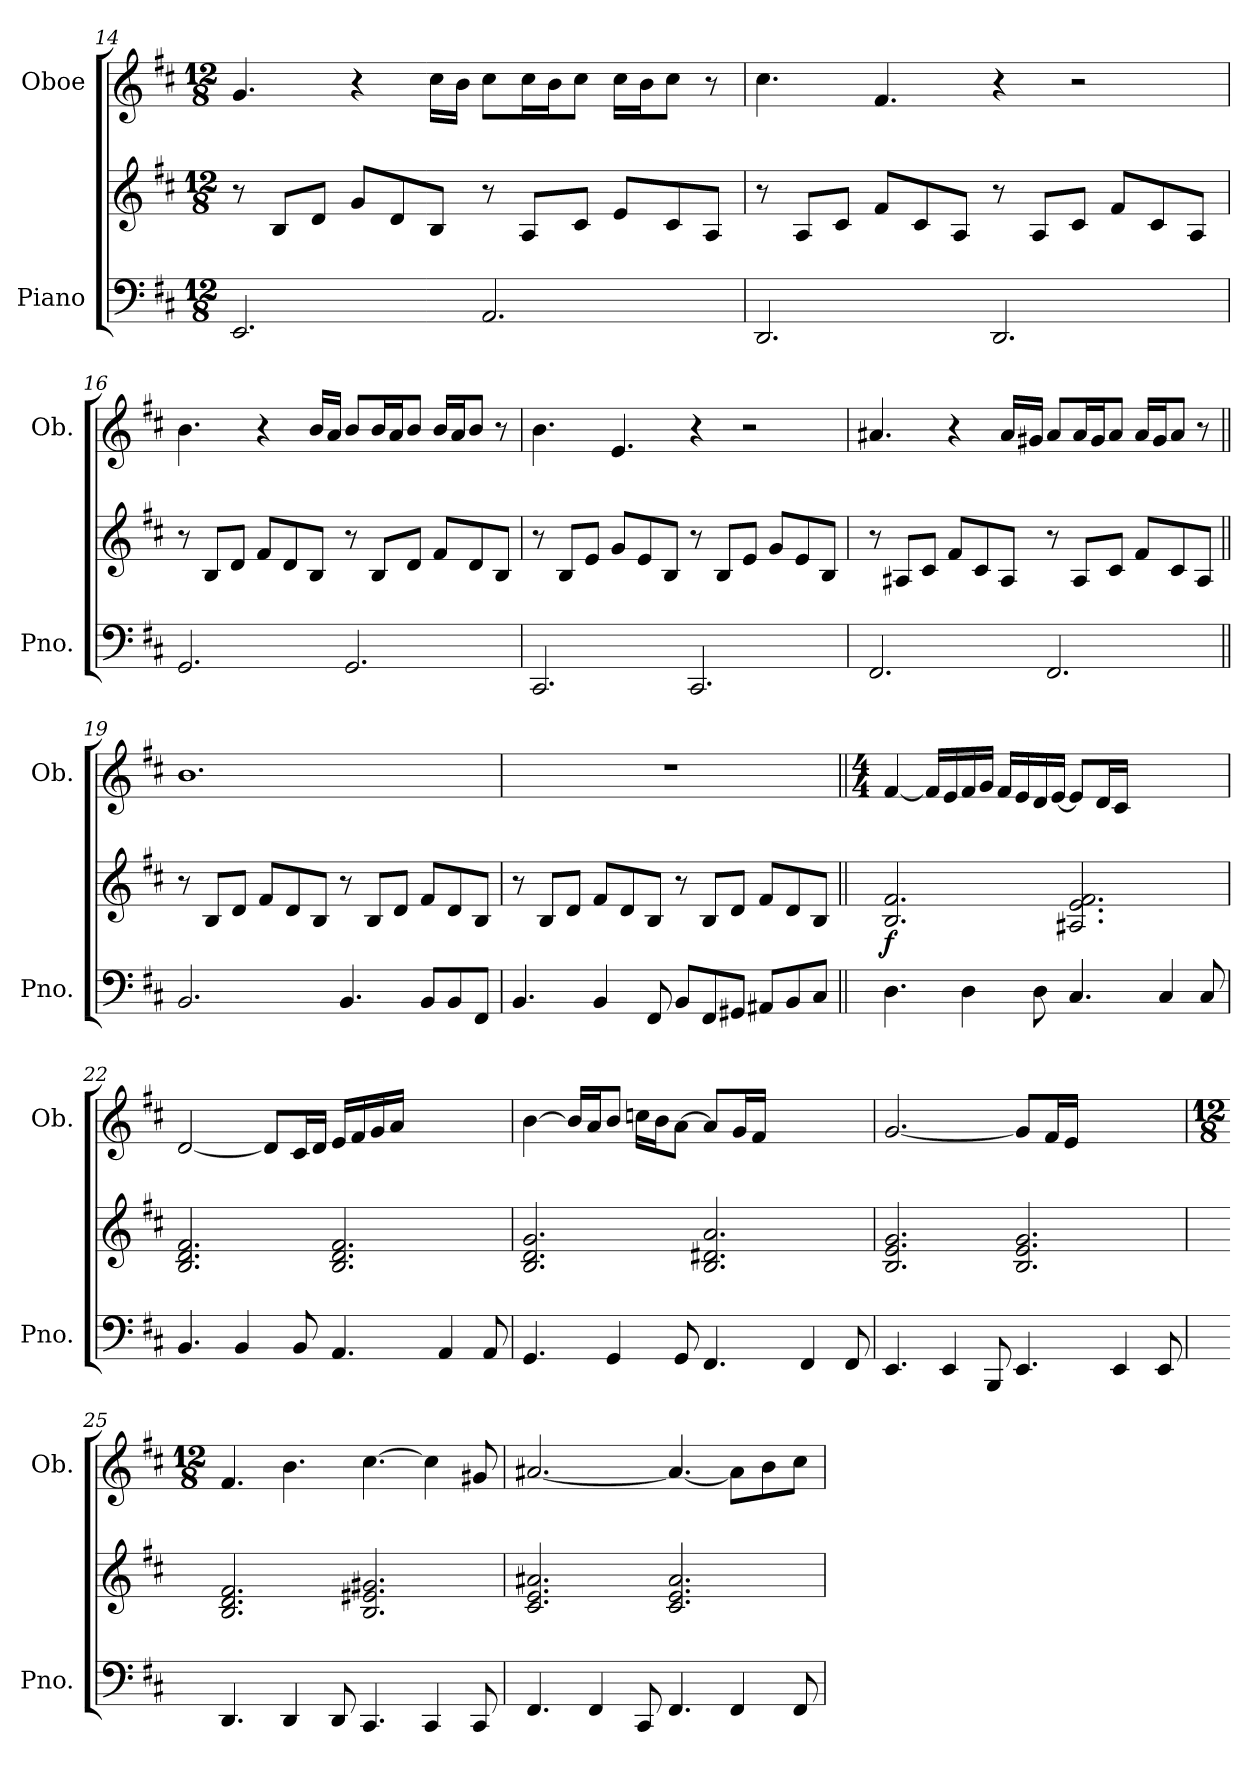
**kern	**kern	**dynam	**kern
*part2	*part2	*part2	*part1
*staff3	*staff2	*staff2/3	*staff1
*I"Piano	*	*	*I"Oboe
*I'Pno.	*	*	*I'Ob.
!!LO:PB:g=z
*clefF4	*clefG2	*	*clefG2
*k[f#c#]	*k[f#c#]	*	*k[f#c#]
*M12/8	*M12/8	*	*M12/8
=14	=14	=14	=14
2.EE/	8r	.	4.g/
.	8B/L	.	.
.	8d/J	.	.
.	8g/L	.	4r
.	8d/	.	.
.	8B/J	.	16cc#\LL
.	.	.	16b\JJ
2.AA/	8r	.	8cc#\L
.	8A/L	.	16cc#\L
.	.	.	16b\J
.	8c#/J	.	8cc#\J
.	8e/L	.	16cc#\LL
.	.	.	16b\J
.	8c#/	.	8cc#\J
.	8A/J	.	8r
=15	=15	=15	=15
2.DD/	8r	.	4.cc#\
.	8A/L	.	.
.	8c#/J	.	.
.	8f#/L	.	4.f#/
.	8c#/	.	.
.	8A/J	.	.
2.DD/	8r	.	4r
.	8A/L	.	.
.	8c#/J	.	2r
.	8f#/L	.	.
.	8c#/	.	.
.	8A/J	.	.
=16	=16	=16	=16
2.GG/	8r	.	4.b\
.	8B/L	.	.
.	8d/J	.	.
.	8f#/L	.	4r
.	8d/	.	.
.	8B/J	.	16b/LL
.	.	.	16a/JJ
2.GG/	8r	.	8b/L
.	8B/L	.	16b/L
.	.	.	16a/J
.	8d/J	.	8b/J
.	8f#/L	.	16b/LL
.	.	.	16a/J
.	8d/	.	8b/J
.	8B/J	.	8r
!!LO:LB:g=z
=17	=17	=17	=17
2.CC#/	8r	.	4.b\
.	8B/L	.	.
.	8e/J	.	.
.	8g/L	.	4.e/
.	8e/	.	.
.	8B/J	.	.
2.CC#/	8r	.	4r
.	8B/L	.	.
.	8e/J	.	2r
.	8g/L	.	.
.	8e/	.	.
.	8B/J	.	.
=18	=18	=18	=18
2.FF#/	8r	.	4.a#X/
.	8A#X/L	.	.
.	8c#/J	.	.
.	8f#/L	.	4r
.	8c#/	.	.
.	8A#/J	.	16a#/LL
.	.	.	16g#X/JJ
2.FF#/	8r	.	8a#/L
.	8A#/L	.	16a#/L
.	.	.	16g#/J
.	8c#/J	.	8a#/J
.	8f#/L	.	16a#/LL
.	.	.	16g#/J
.	8c#/	.	8a#/J
.	8A#/J	.	8r
=19||	=19||	=19||	=19||
2.BB/	8r	.	1.b
.	8B/L	.	.
.	8d/J	.	.
.	8f#/L	.	.
.	8d/	.	.
.	8B/J	.	.
4.BB/	8r	.	.
.	8B/L	.	.
.	8d/J	.	.
8BB/L	8f#/L	.	.
8BB/	8d/	.	.
8FF#/J	8B/J	.	.
!!LO:LB:g=z
=20	=20	=20	=20
4.BB/	8r	.	1.r
.	8B/L	.	.
.	8d/J	.	.
4BB/	8f#/L	.	.
.	8d/	.	.
8FF#/	8B/J	.	.
8BB/L	8r	.	.
8FF#/	8B/L	.	.
8GG#X/J	8d/J	.	.
8AA#X/L	8f#/L	.	.
8BB/	8d/	.	.
8C#/J	8B/J	.	.
=21||	=21||	=21||	=21||
*	*	*	*M4/4
!	!	!LO:DY:b	!
4.D\	2.B/ 2.f#/	f	[4f#/
.	.	.	16f#/LL]
.	.	.	16e/
4D\	.	.	16f#/
.	.	.	16g/JJ
.	.	.	16f#/LL
.	.	.	16e/
8D\	.	.	16d/
.	.	.	[16e/JJ
4.C#/	2.A#X/ 2.e/ 2.f#/	.	8e/L]
.	.	.	16d/L
.	.	.	16c#/JJ
.	.	.	2ryy
4C#/	.	.	.
8C#/	.	.	.
=22	=22	=22	=22
4.BB/	2.B/ 2.d/ 2.f#/	.	[2d/
4BB/	.	.	.
.	.	.	8d/L]
8BB/	.	.	16c#/L
.	.	.	16d/JJ
4.AA/	2.B/ 2.d/ 2.f#/	.	16e/LL
.	.	.	16f#/
.	.	.	16g/
.	.	.	16a/JJ
.	.	.	2ryy
4AA/	.	.	.
8AA/	.	.	.
!!LO:LB:g=z
=23	=23	=23	=23
4.GG/	2.B/ 2.d/ 2.g/	.	[4b\
.	.	.	16b/LL]
.	.	.	16a/J
4GG/	.	.	8b/J
.	.	.	16ccn\LL
.	.	.	16b\J
8GG/	.	.	[8a\J
4.FF#/	2.B/ 2.d#X/ 2.a/	.	8a/L]
.	.	.	16g/L
.	.	.	16f#/JJ
.	.	.	2ryy
4FF#/	.	.	.
8FF#/	.	.	.
=24	=24	=24	=24
4.EE/	2.B/ 2.e/ 2.g/	.	[2.g/
4EE/	.	.	.
8BBB/	.	.	.
4.EE/	2.B/ 2.e/ 2.g/	.	8g/L]
.	.	.	16f#/L
.	.	.	16e/JJ
.	.	.	2ryy
4EE/	.	.	.
8EE/	.	.	.
=25	=25	=25	=25
*	*	*	*M12/8
4.DD/	2.B/ 2.d/ 2.f#/	.	4.f#/
4DD/	.	.	4.b\
8DD/	.	.	.
4.CC#/	2.B/ 2.e#X/ 2.g#X/	.	[4.cc#\
4CC#/	.	.	4cc#\]
8CC#/	.	.	8g#X/
=26	=26	=26	=26
4.FF#/	2.c#/ 2.e/ 2.a#X/	.	[2.a#X/
4FF#/	.	.	.
8CC#/	.	.	.
4.FF#/	2.c#/ 2.e/ 2.a#/	.	4.a#/_
4FF#/	.	.	8a#\L]
.	.	.	8b\
8FF#/	.	.	8cc#\J
=	=	=	=
*-	*-	*-	*-
